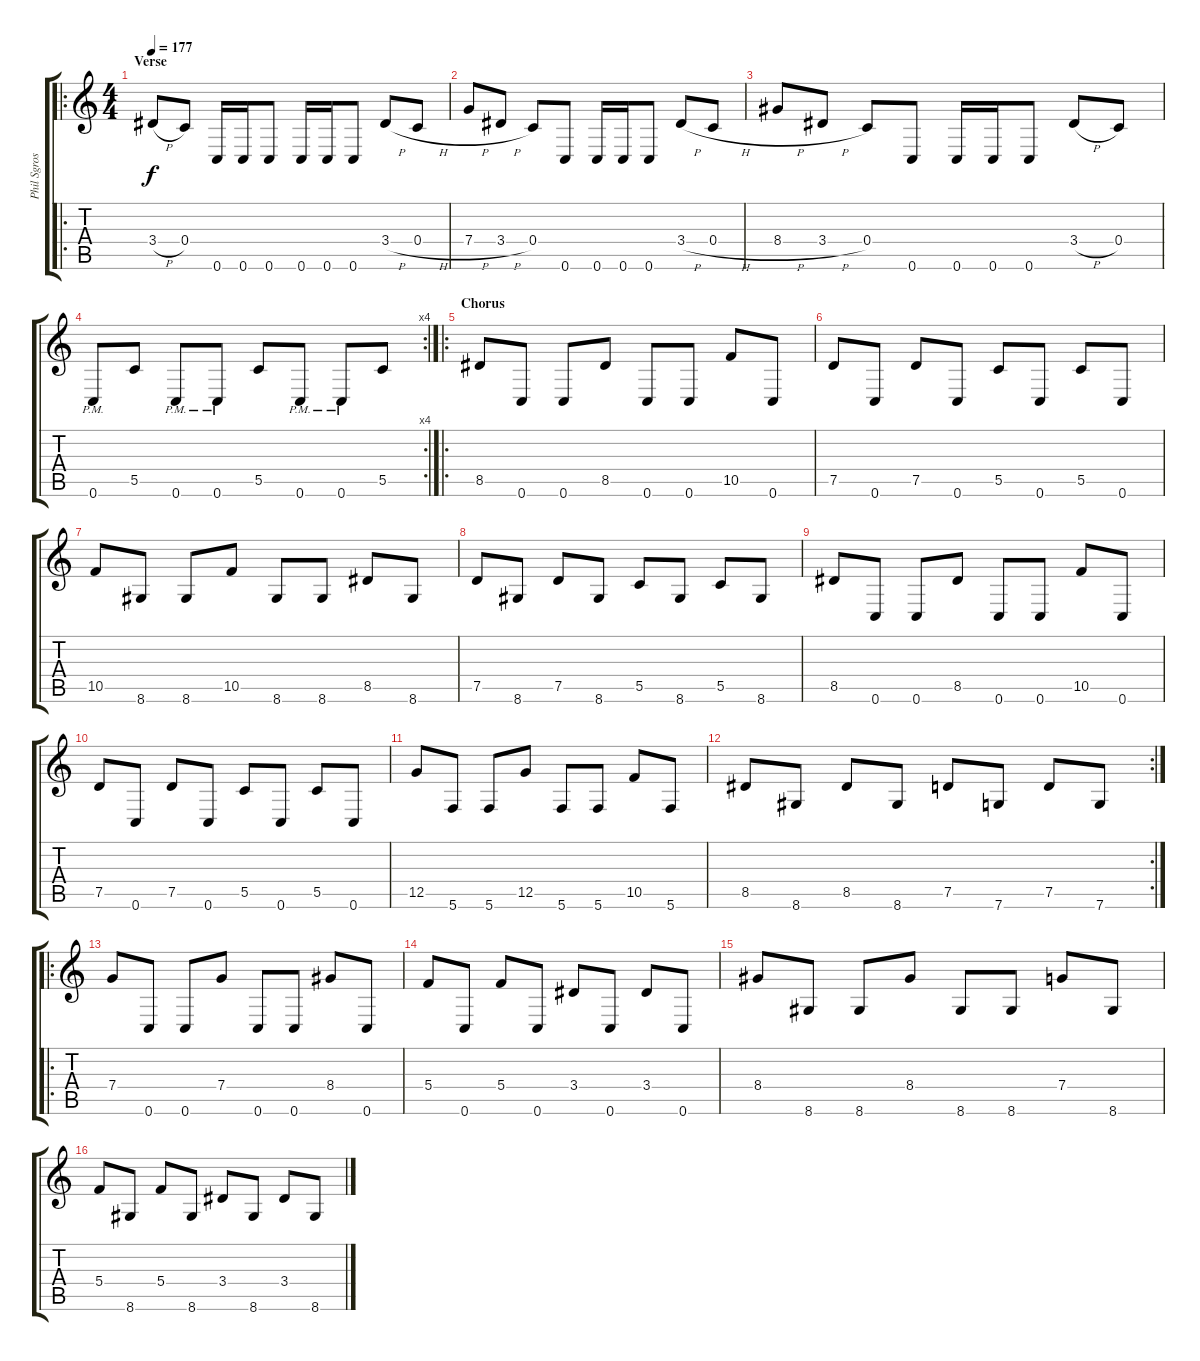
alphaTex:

\track ("Phil Sgrosso" "Phil Sgros") {instrument distortionguitar}
\staff {score tabs}
\tuning (D4 A3 F3 C3 G2 C2) {hide}
\ro
\ts (4 4)
\section ("" "Verse")
\tempo 177
\clef g2
\ks c
3.4{h}.8{dy f} 0.4.8 0.6.16 0.6.16 0.6.8 0.6.16 0.6.16 0.6.8 3.4{h}.8 0.4{h}.8 |
7.4{h}.8 3.4{h}.8 0.4.8 0.6.8 0.6.16 0.6.16 0.6.8 3.4{h}.8 0.4{h}.8 |
8.4{h}.8 3.4{h}.8 0.4.8 0.6.8 0.6.16 0.6.16 0.6.8 3.4{h}.8 0.4.8 |
\rc 4
0.6{pm}.8 5.5.8 0.6{pm}.8 0.6{pm}.8 5.5.8 0.6{pm}.8 0.6{pm}.8 5.5.8 |
\ro
\section ("" "Chorus")
8.5.8 0.6.8 0.6.8 8.5.8 0.6.8 0.6.8 10.5.8 0.6.8 |
7.5.8 0.6.8 7.5.8 0.6.8 5.5.8 0.6.8 5.5.8 0.6.8 |
10.5.8 8.6.8 8.6.8 10.5.8 8.6.8 8.6.8 8.5.8 8.6.8 |
7.5.8 8.6.8 7.5.8 8.6.8 5.5.8 8.6.8 5.5.8 8.6.8 |
8.5.8 0.6.8 0.6.8 8.5.8 0.6.8 0.6.8 10.5.8 0.6.8 |
7.5.8 0.6.8 7.5.8 0.6.8 5.5.8 0.6.8 5.5.8 0.6.8 |
12.5.8 5.6.8 5.6.8 12.5.8 5.6.8 5.6.8 10.5.8 5.6.8 |
\rc 2
8.5.8 8.6.8 8.5.8 8.6.8 7.5.8 7.6.8 7.5.8 7.6.8 |
\ro
7.4.8 0.6.8 0.6.8 7.4.8 0.6.8 0.6.8 8.4.8 0.6.8 |
5.4.8 0.6.8 5.4.8 0.6.8 3.4.8 0.6.8 3.4.8 0.6.8 |
8.4.8 8.6.8 8.6.8 8.4.8 8.6.8 8.6.8 7.4.8 8.6.8 |
5.4.8 8.6.8 5.4.8 8.6.8 3.4.8 8.6.8 3.4.8 8.6.8
